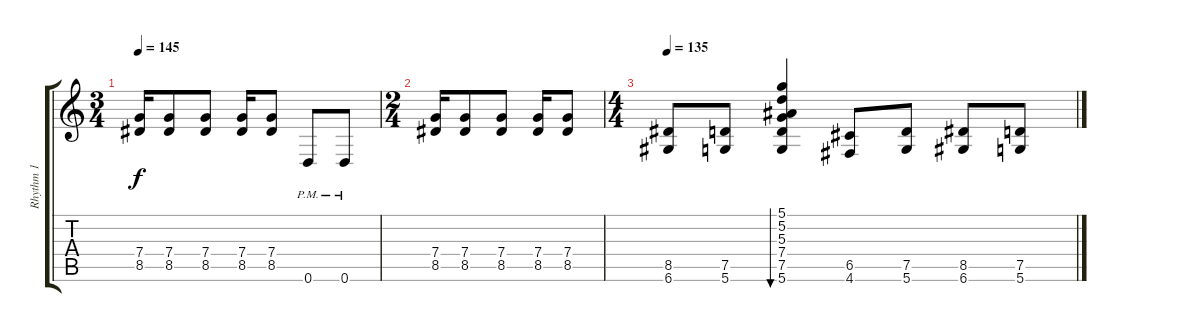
\track ("Rhythm 1" "Rhythm 1") {instrument distortionguitar}
\staff {score tabs}
\tuning (D4 A3 F3 C3 G2 D2) {hide}
\ts (3 4)
\tempo 145
\clef g2
\ks c
(7.4 8.5).16{dy f} (7.4 8.5).8 (7.4 8.5).8 (7.4 8.5).16 (7.4 8.5).8 0.6{pm}.8 0.6{pm}.8 |
\ts (2 4)
(7.4 8.5).16 (7.4 8.5).8 (7.4 8.5).8 (7.4 8.5).16 (7.4 8.5).8 |
\ts (4 4)
\tempo 135
(8.5 6.6).8 (7.5 5.6).8 (5.1 5.2 5.3 7.4 7.5 5.6).4{bu 480} (6.5 4.6).8 (7.5 5.6).8 (8.5 6.6).8 (7.5 5.6).8
